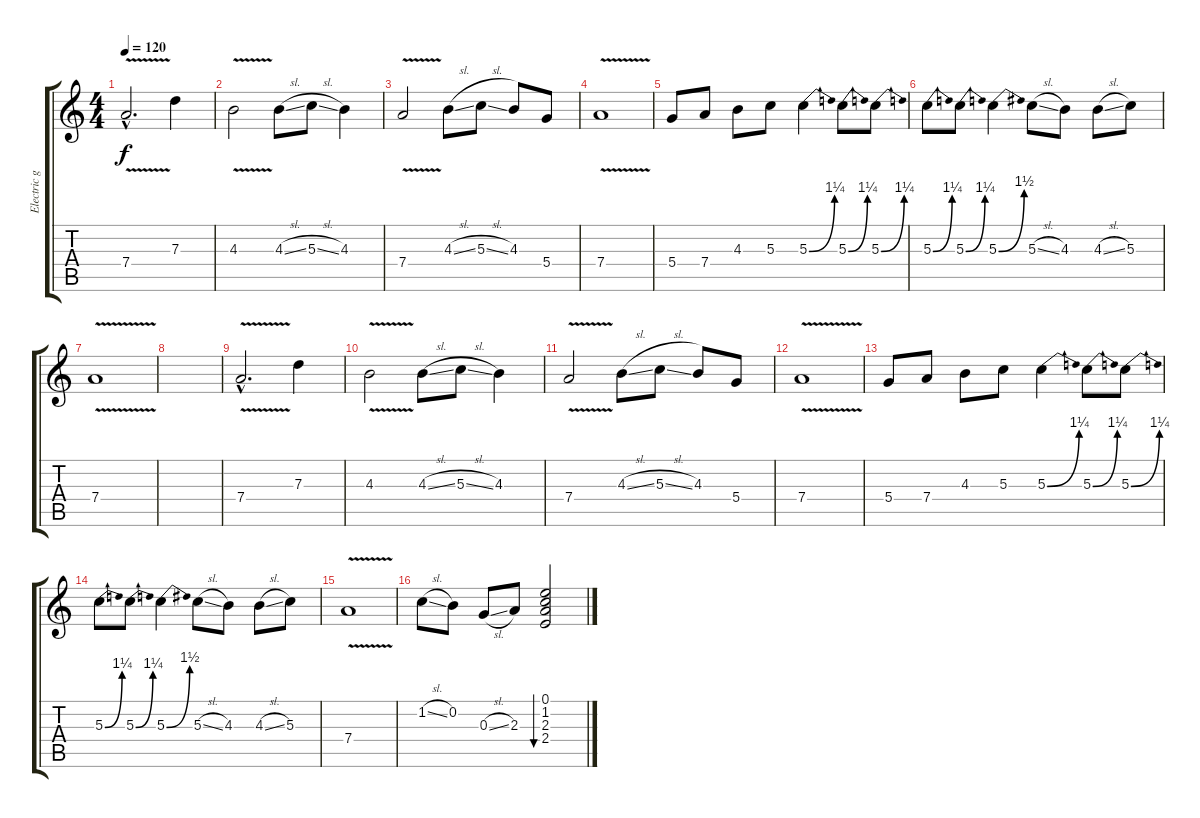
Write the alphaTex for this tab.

\track ("Electric guitar Steel" "Electric g") {instrument electricguitarjazz}
\staff {score tabs}
\tuning (E4 B3 G3 D3 A2 E2) {hide}
\ts (4 4)
\tempo 120
\clef g2
\ks c
7.4{v hac}.2{d dy f} 7.3.4 |
4.3{v}.2 4.3{sl}.8 5.3{sl}.8 4.3.4 |
7.4{v}.2 4.3{sl}.8 5.3{sl}.8 4.3.8 5.4.8 |
7.4{v}.1 |
5.4.8 7.4.8 4.3.8 5.3.8 5.3{be (bend 0 0 60 5)}.4 5.3{be (bend 0 0 60 5)}.8 5.3{be (bend 0 0 60 5)}.8 |
5.3{be (bend 0 0 60 5)}.8 5.3{be (bend 0 0 60 5)}.8 5.3{be (bend 0 0 60 6)}.4 5.3{sl}.8 4.3.8 4.3{sl}.8 5.3.8 |
7.4{v}.1 |
|
7.4{v hac}.2{d} 7.3.4 |
4.3{v}.2 4.3{sl}.8 5.3{sl}.8 4.3.4 |
7.4{v}.2 4.3{sl}.8 5.3{sl}.8 4.3.8 5.4.8 |
7.4{v}.1 |
5.4.8 7.4.8 4.3.8 5.3.8 5.3{be (bend 0 0 60 5)}.4 5.3{be (bend 0 0 60 5)}.8 5.3{be (bend 0 0 60 5)}.8 |
5.3{be (bend 0 0 60 5)}.8 5.3{be (bend 0 0 60 5)}.8 5.3{be (bend 0 0 60 6)}.4 5.3{sl}.8 4.3.8 4.3{sl}.8 5.3.8 |
7.4{v}.1 |
1.2{sl}.8 0.2.8 0.3{sl}.8 2.3.8 (0.1 1.2 2.3 2.4).2{bu 60}
